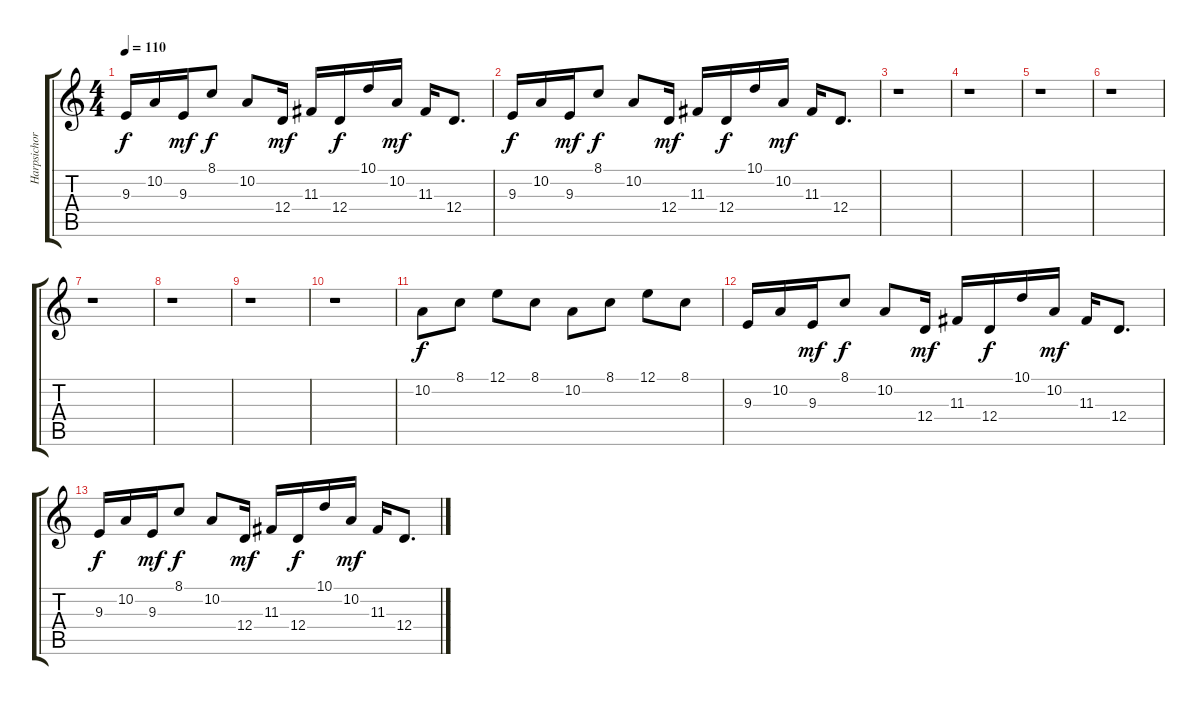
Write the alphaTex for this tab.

\track ("Harpsichord" "Harpsichor") {instrument harpsichord}
\staff {score tabs}
\tuning (E4 B3 G3 D3 A2 E2) {hide}
\ts (4 4)
\tempo 110
\clef g2
\ks c
9.3.16{dy f} 10.2.16 9.3.16{dy mf} 8.1.8{dy f} 10.2.8 12.4.16{dy mf} 11.3.16 12.4.16{dy f} 10.1.16 10.2.16{dy mf} 11.3.16 12.4.8{d} |
9.3.16{dy f} 10.2.16 9.3.16{dy mf} 8.1.8{dy f} 10.2.8 12.4.16{dy mf} 11.3.16 12.4.16{dy f} 10.1.16 10.2.16{dy mf} 11.3.16 12.4.8{d} |
r.1 |
r.1 |
r.1 |
r.1 |
r.1 |
r.1 |
r.1 |
r.1 |
10.2.8{dy f} 8.1.8 12.1.8 8.1.8 10.2.8 8.1.8 12.1.8 8.1.8 |
9.3.16 10.2.16 9.3.16{dy mf} 8.1.8{dy f} 10.2.8 12.4.16{dy mf} 11.3.16 12.4.16{dy f} 10.1.16 10.2.16{dy mf} 11.3.16 12.4.8{d} |
9.3.16{dy f} 10.2.16 9.3.16{dy mf} 8.1.8{dy f} 10.2.8 12.4.16{dy mf} 11.3.16 12.4.16{dy f} 10.1.16 10.2.16{dy mf} 11.3.16 12.4.8{d}
